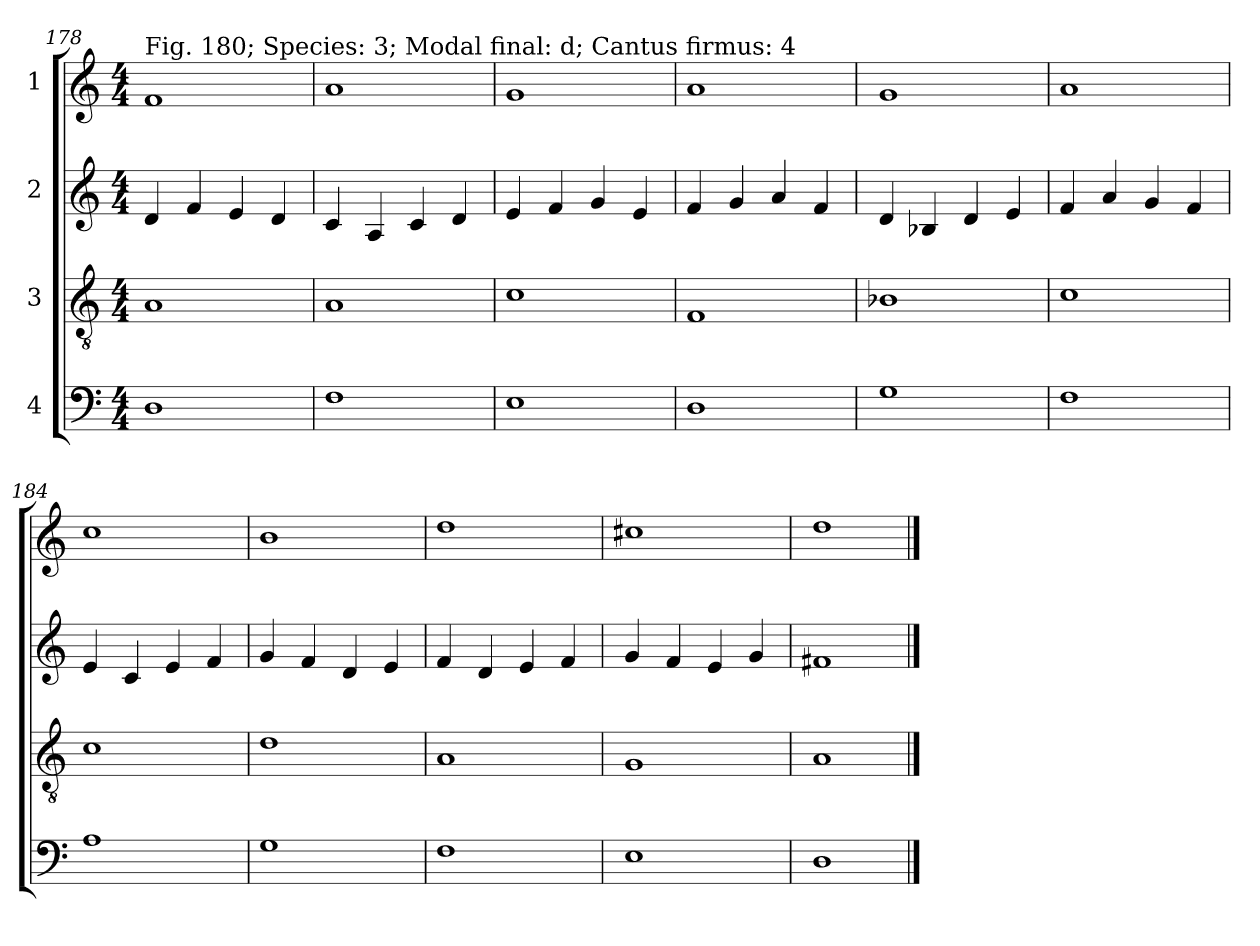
**kern	**kern	**kern	**kern
*part4	*part3	*part2	*part1
*staff4	*staff3	*staff2	*staff1
*I"4	*I"3	*I"2	*I"1
*clefF4	*clefGv2	*clefG2	*clefG2
*k[]	*k[]	*k[]	*k[]
*M4/4	*M4/4	*M4/4	*M4/4
=178	=178	=178	=178
!	!	!	!LO:TX:a:t=Fig. 180; Species&colon; 3; Modal final&colon; d; Cantus firmus&colon; 4
1D	1A	4d/	1f
.	.	4f/	.
.	.	4e/	.
.	.	4d/	.
=179	=179	=179	=179
1F	1A	4c/	1a
.	.	4A/	.
.	.	4c/	.
.	.	4d/	.
=180	=180	=180	=180
1E	1c	4e/	1g
.	.	4f/	.
.	.	4g/	.
.	.	4e/	.
=181	=181	=181	=181
1D	1F	4f/	1a
.	.	4g/	.
.	.	4a/	.
.	.	4f/	.
=182	=182	=182	=182
1G	1B-X	4d/	1g
.	.	4B-X/	.
.	.	4d/	.
.	.	4e/	.
=183	=183	=183	=183
1F	1c	4f/	1a
.	.	4a/	.
.	.	4g/	.
.	.	4f/	.
!!LO:PB:g=z
=184	=184	=184	=184
1A	1c	4e/	1cc
.	.	4c/	.
.	.	4e/	.
.	.	4f/	.
=185	=185	=185	=185
1G	1d	4g/	1b
.	.	4f/	.
.	.	4d/	.
.	.	4e/	.
=186	=186	=186	=186
1F	1A	4f/	1dd
.	.	4d/	.
.	.	4e/	.
.	.	4f/	.
=187	=187	=187	=187
1E	1G	4g/	1cc#X
.	.	4f/	.
.	.	4e/	.
.	.	4g/	.
=188	=188	=188	=188
1D	1A	1f#X	1dd
==	==	==	==
*-	*-	*-	*-
